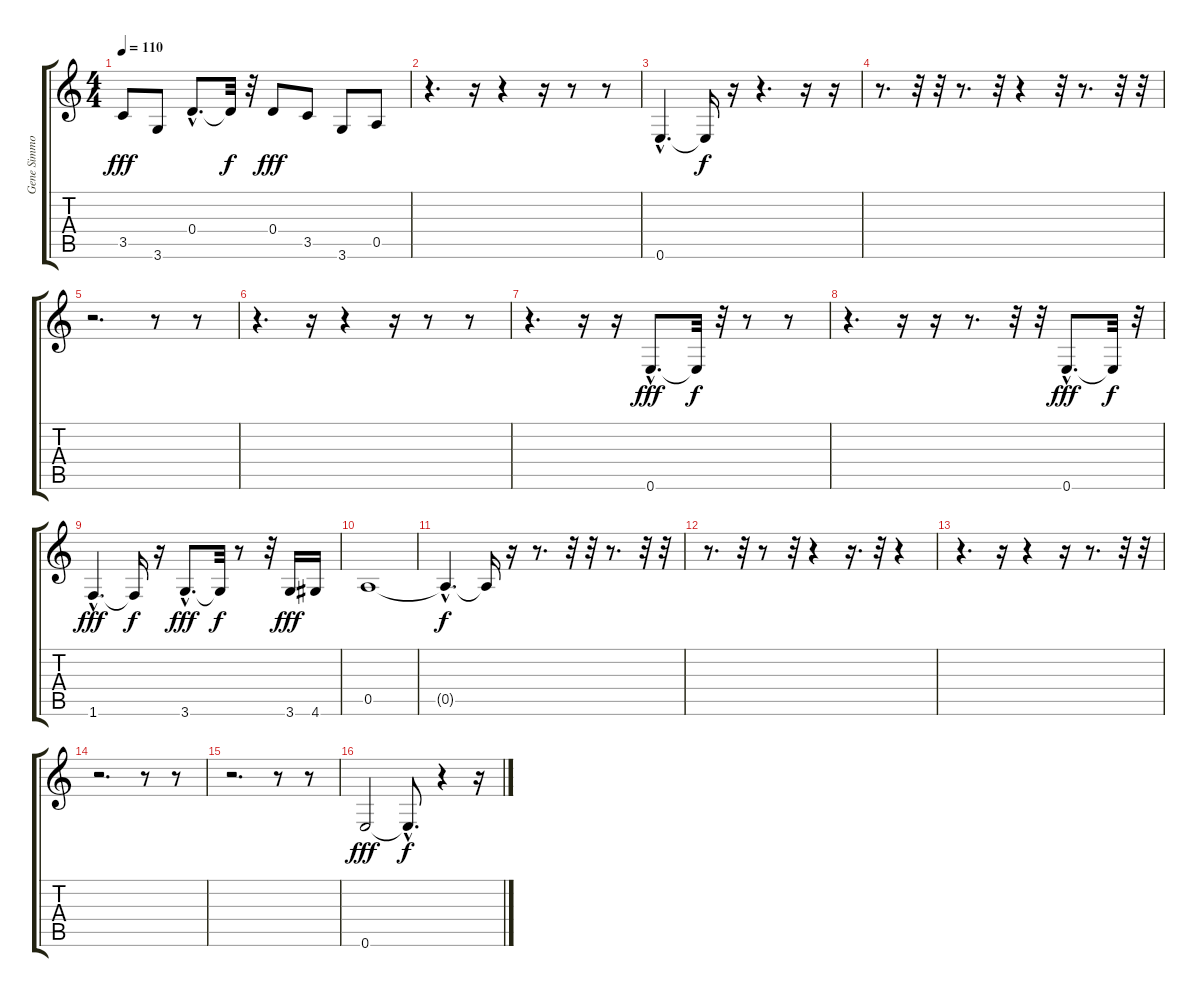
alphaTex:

\track ("Gene Simmons" "Gene Simmo") {instrument electricbassfinger}
\staff {score tabs}
\tuning (E4 B3 G3 D3 A2 E2) {hide}
\ts (4 4)
\tempo 110
\clef g2
\ks c
3.5.8{dy fff} 3.6.8 0.4{hac}.8{d} 0.4{t}.32{dy f} r.32 0.4.8{dy fff} 3.5.8 3.6.8 0.5.8 |
r.4{d} r.16 r.4 r.16 r.8 r.8 |
0.6{hac}.4{d} 0.6{t}.16{dy f} r.16 r.4{d} r.16 r.16 |
r.8{d} r.32 r.32 r.8{d} r.32 r.4 r.32 r.8{d} r.32 r.32 |
r.2{d} r.8 r.8 |
r.4{d} r.16 r.4 r.16 r.8 r.8 |
r.4{d} r.16 r.16 0.6{hac}.8{d dy fff} 0.6{t}.32{dy f} r.32 r.8 r.8 |
r.4{d} r.16 r.16 r.8{d} r.32 r.32 0.6{hac}.8{d dy fff} 0.6{t}.32{dy f} r.32 |
1.6{hac}.4{d dy fff} 1.6{t}.16{dy f} r.16 3.6{hac}.8{d dy fff} 3.6{t}.32{dy f} r.8 r.32 3.6.16{dy fff} 4.6.16 |
0.5.1 |
0.5{hac t}.4{d dy f} 0.5{t}.16 r.16 r.8{d} r.32 r.32 r.8{d} r.32 r.32 |
r.8{d} r.32 r.8 r.32 r.4 r.16{d} r.32 r.4 |
r.4{d} r.16 r.4 r.16 r.8{d} r.32 r.32 |
r.2{d} r.8 r.8 |
r.2{d} r.8 r.8 |
0.6.2{dy fff} 0.6{hac t}.8{d dy f} r.4 r.16
